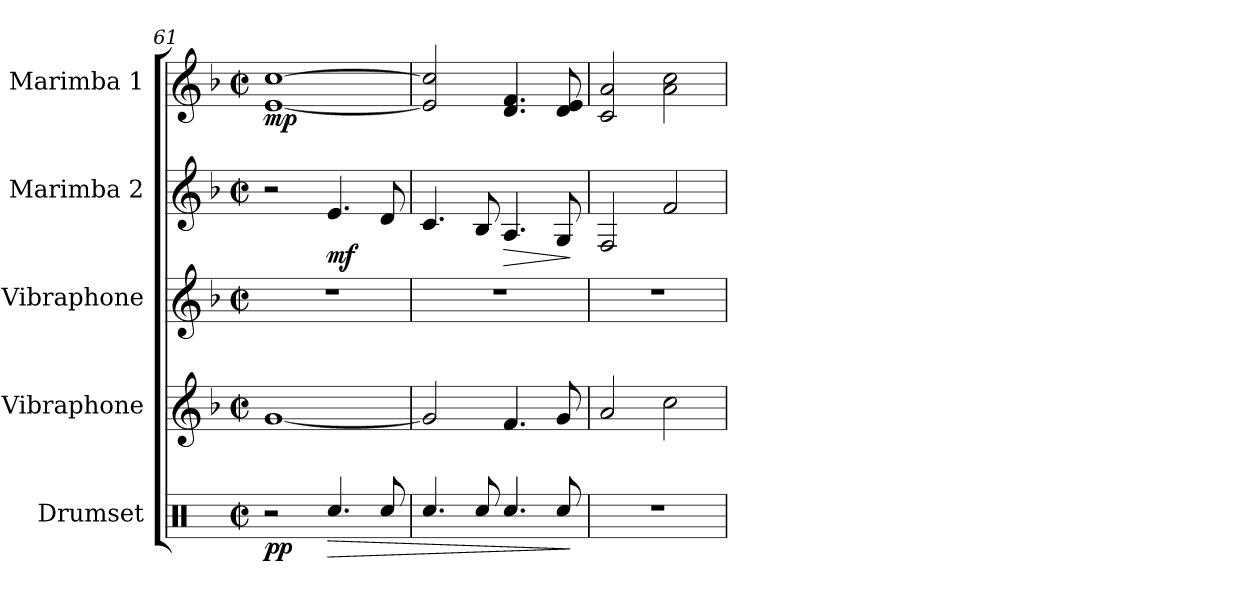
**kern	**dynam	**kern	**kern	**kern	**dynam	**kern	**dynam
*part5	*part5	*part4	*part3	*part2	*part2	*part1	*part1
*staff5	*staff5	*staff4	*staff3	*staff2	*staff2	*staff1	*staff1
*I"Drumset	*	*I"Vibraphone	*I"Vibraphone	*I"Marimba 2	*	*I"Marimba 1	*
*I'Drs.	*	*I'Vib.	*I'Vib.	*I'Mrm. 2	*	*I'Mrm. 1	*
*clefX	*	*clefG2	*clefG2	*clefG2	*	*clefG2	*
*k[]	*	*k[b-]	*k[b-]	*k[b-]	*	*k[b-]	*
*M2/2	*	*M2/2	*M2/2	*M2/2	*	*M2/2	*
*met(c|)	*	*met(c|)	*met(c|)	*met(c|)	*	*met(c|)	*
=61	=61	=61	=61	=61	=61	=61	=61
!	!LO:DY:b	!	!	!	!	!	!LO:DY:b
2r	pp	[1g	1r	2r	.	[1e [1cc	mp
!	!LO:HP:b	!	!	!	!LO:DY:b	!	!
4.Rcc/	>	.	.	4.e/	mf	.	.
8Rcc/	.	.	.	8d/	.	.	.
=62	=62	=62	=62	=62	=62	=62	=62
4.Rcc/	.	2g/]	1r	4.c/	.	2e/] 2cc/]	.
8Rcc/	.	.	.	8B-/	.	.	.
!	!	!	!	!	!LO:HP:b	!	!
4.Rcc/	.	4.f/	.	4.A/	>	4.d/ 4.f/	.
8Rcc/	.	8g/	.	8G/	.	8d/ 8e/	.
.	]	.	.	.	]	.	.
=63	=63	=63	=63	=63	=63	=63	=63
1r	.	2a/	1r	2F/	.	2c/ 2a/	.
.	.	2cc\	.	2f/	.	2a\ 2cc\	.
=	=	=	=	=	=	=	=
*-	*-	*-	*-	*-	*-	*-	*-
